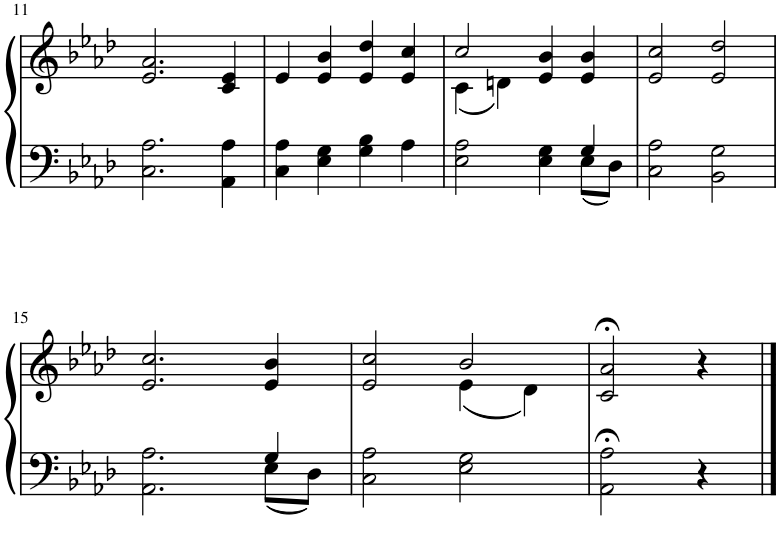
**kern	**kern
*part1	*part1
*staff2	*staff1
*I"Piano	*
*I'Pno.	*
!!LO:PB:g=z
*clefF4	*clefG2
*k[b-e-a-d-]	*k[b-e-a-d-]
*M4/4	*M4/4
=11	=11
2.C\ 2.A-\	2.e-/ 2.a-/
4AA-\ 4A-\	4c/ 4e-/
=12	=12
4C\ 4A-\	4e-/
4E-\ 4G\	4e-/ 4b-/
4G\ 4B-\	4e-/ 4dd-/
4A-\	4e-/ 4cc/
=13	=13
*^	*^
2.ryy	2E-\ 2A-\	2cc/	(4c\
.	.	.	4dn\)
.	4E-\ 4G\	4e-/ 4b-/	2ryy
4G/	8E-\L	4e-/ 4b-/	.
.	8D-\J	.	.
*v	*v	*	*
*	*v	*v
=14	=14
2C\ 2A-\	2e-/ 2cc/
2BB-\ 2G\	2e-/ 2dd-/
!!LO:LB:g=z
=15	=15
*^	*
2.ryy	2.AA-\ 2.A-\	2.e-/ 2.cc/
4G/	8E-\L	4e-/ 4b-/
.	8D-\J	.
*v	*v	*
=16	=16
*	*^
2C\ 2A-\	2e-/ 2cc/	2ryy
2E-\ 2G\	2b-/	(4e-\
.	.	4d-\)
*	*v	*v
=17	=17
2AA-\;< 2A-\;<	2c/;< 2a-/;<
4r	4r
==	==
*-	*-
